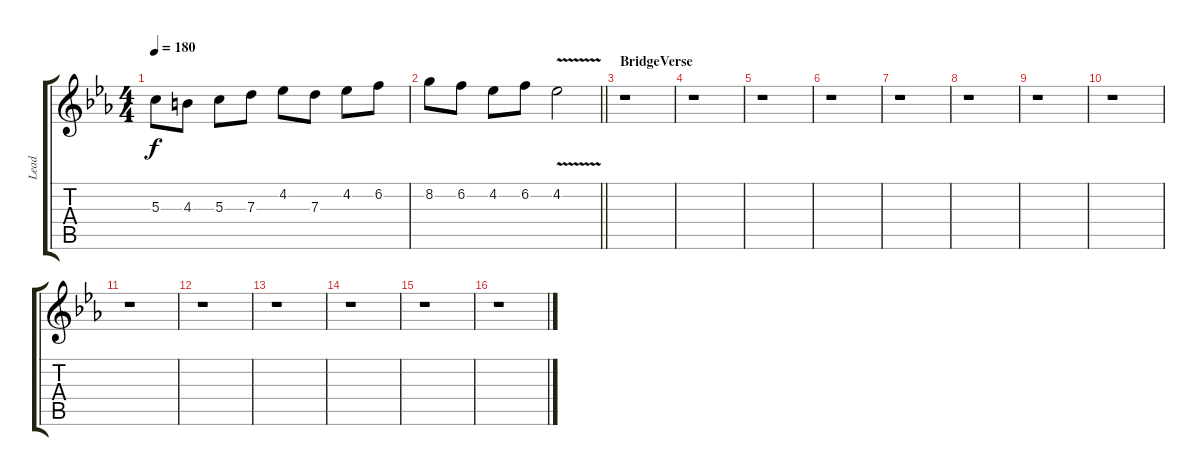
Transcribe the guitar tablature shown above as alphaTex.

\track ("Lead" "Lead") {instrument overdrivenguitar}
\staff {score tabs}
\tuning (E4 B3 G3 D3 A2 E2) {hide}
\ts (4 4)
\tempo 180
\clef g2
\ks eb
5.3.8{dy f} 4.3.8 5.3.8 7.3.8 4.2.8 7.3.8 4.2.8 6.2.8 |
\barLineRight lightlight
8.2.8 6.2.8 4.2.8 6.2.8 4.2{v}.2 |
\section ("" "BridgeVerse")
r.1 |
r.1 |
r.1 |
r.1 |
r.1 |
r.1 |
r.1 |
r.1 |
r.1 |
r.1 |
r.1 |
r.1 |
r.1 |
r.1
